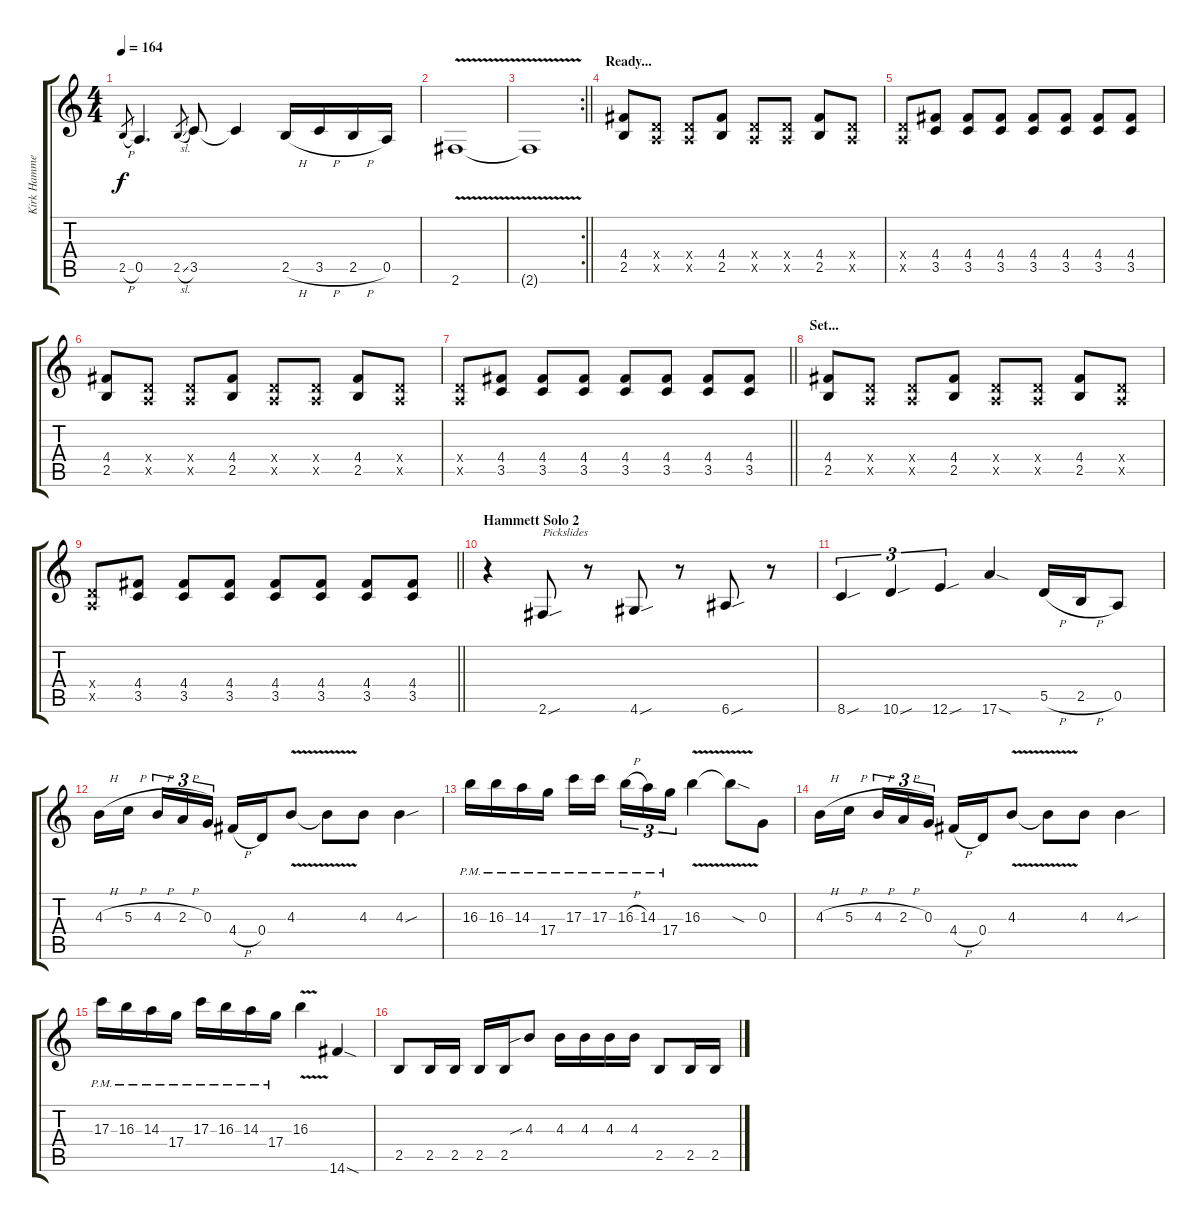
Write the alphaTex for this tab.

\track ("Kirk Hammett" "Kirk Hamme") {instrument distortionguitar}
\staff {score tabs}
\tuning (E4 B3 G3 D3 A2 E2) {hide}
\ts (4 4)
\tempo 164
\clef g2
\ks c
2.5{h}.8{gr dy f} 0.5.4{d} 2.5{sl}.8{gr} 3.5.8 3.5{t}.4 2.5{h}.16 3.5{h}.16 2.5{h}.16 0.5.16 |
2.6{v}.1 |
\rc 2
\barLineRight lightlight
2.6{t}.1 |
\section ("" "Ready...")
(4.4 2.5).8 (0.4{x} 0.5{x}).8 (0.4{x} 0.5{x}).8 (4.4 2.5).8 (0.4{x} 0.5{x}).8 (0.4{x} 0.5{x}).8 (4.4 2.5).8 (0.4{x} 0.5{x}).8 |
(0.4{x} 0.5{x}).8 (4.4 3.5).8 (4.4 3.5).8 (4.4 3.5).8 (4.4 3.5).8 (4.4 3.5).8 (4.4 3.5).8 (4.4 3.5).8 |
(4.4 2.5).8 (0.4{x} 0.5{x}).8 (0.4{x} 0.5{x}).8 (4.4 2.5).8 (0.4{x} 0.5{x}).8 (0.4{x} 0.5{x}).8 (4.4 2.5).8 (0.4{x} 0.5{x}).8 |
\barLineRight lightlight
(0.4{x} 0.5{x}).8 (4.4 3.5).8 (4.4 3.5).8 (4.4 3.5).8 (4.4 3.5).8 (4.4 3.5).8 (4.4 3.5).8 (4.4 3.5).8 |
\section ("" "Set...")
(4.4 2.5).8 (0.4{x} 0.5{x}).8 (0.4{x} 0.5{x}).8 (4.4 2.5).8 (0.4{x} 0.5{x}).8 (0.4{x} 0.5{x}).8 (4.4 2.5).8 (0.4{x} 0.5{x}).8 |
\barLineRight lightlight
(0.4{x} 0.5{x}).8 (4.4 3.5).8 (4.4 3.5).8 (4.4 3.5).8 (4.4 3.5).8 (4.4 3.5).8 (4.4 3.5).8 (4.4 3.5).8 |
\section ("" "Hammett Solo 2")
r.4 2.6{sou}.8{txt "Pickslides"} r.8 4.6{sou}.8 r.8 6.6{sou}.8 r.8 |
8.6{sou}.4{tu (3 2)} 10.6{sou}.4{tu (3 2)} 12.6{sou}.4{tu (3 2)} 17.6{sod}.4 5.5{h}.16 2.5{h}.16 0.5.8 |
4.3{h}.16 5.3{h}.16{beam splitsecondary} 4.3{h}.16{tu (3 2)} 2.3{h}.16{tu (3 2)} 0.3.16{tu (3 2)} 4.4{h}.16 0.4.16 4.3{v}.8 4.3{t}.8 4.3.8 4.3{sou}.4 |
16.3{pm}.16 16.3{pm}.16 14.3{pm}.16 17.4{pm}.16 17.3{pm}.16 17.3{pm}.16{beam splitsecondary} 16.3{h pm}.16{tu (3 2)} 14.3{pm}.16{tu (3 2)} 17.4{pm}.16{tu (3 2)} 16.3{v}.4 16.3{v sod t}.8 0.3.8 |
4.3{h}.16 5.3{h}.16{beam splitsecondary} 4.3{h}.16{tu (3 2)} 2.3{h}.16{tu (3 2)} 0.3.16{tu (3 2)} 4.4{h}.16 0.4.16 4.3{v}.8 4.3{t}.8 4.3.8 4.3{sou}.4 |
17.3{pm}.16 16.3{pm}.16 14.3{pm}.16 17.4{pm}.16 17.3{pm}.16 16.3{pm}.16 14.3{pm}.16 17.4{pm}.16 16.3{v}.4 14.6{sod}.4 |
2.5.8 2.5.16 2.5.16 2.5.16 2.5.16 4.3{sib}.8 4.3.16 4.3.16 4.3.16 4.3.16 2.5.8 2.5.16 2.5.16
